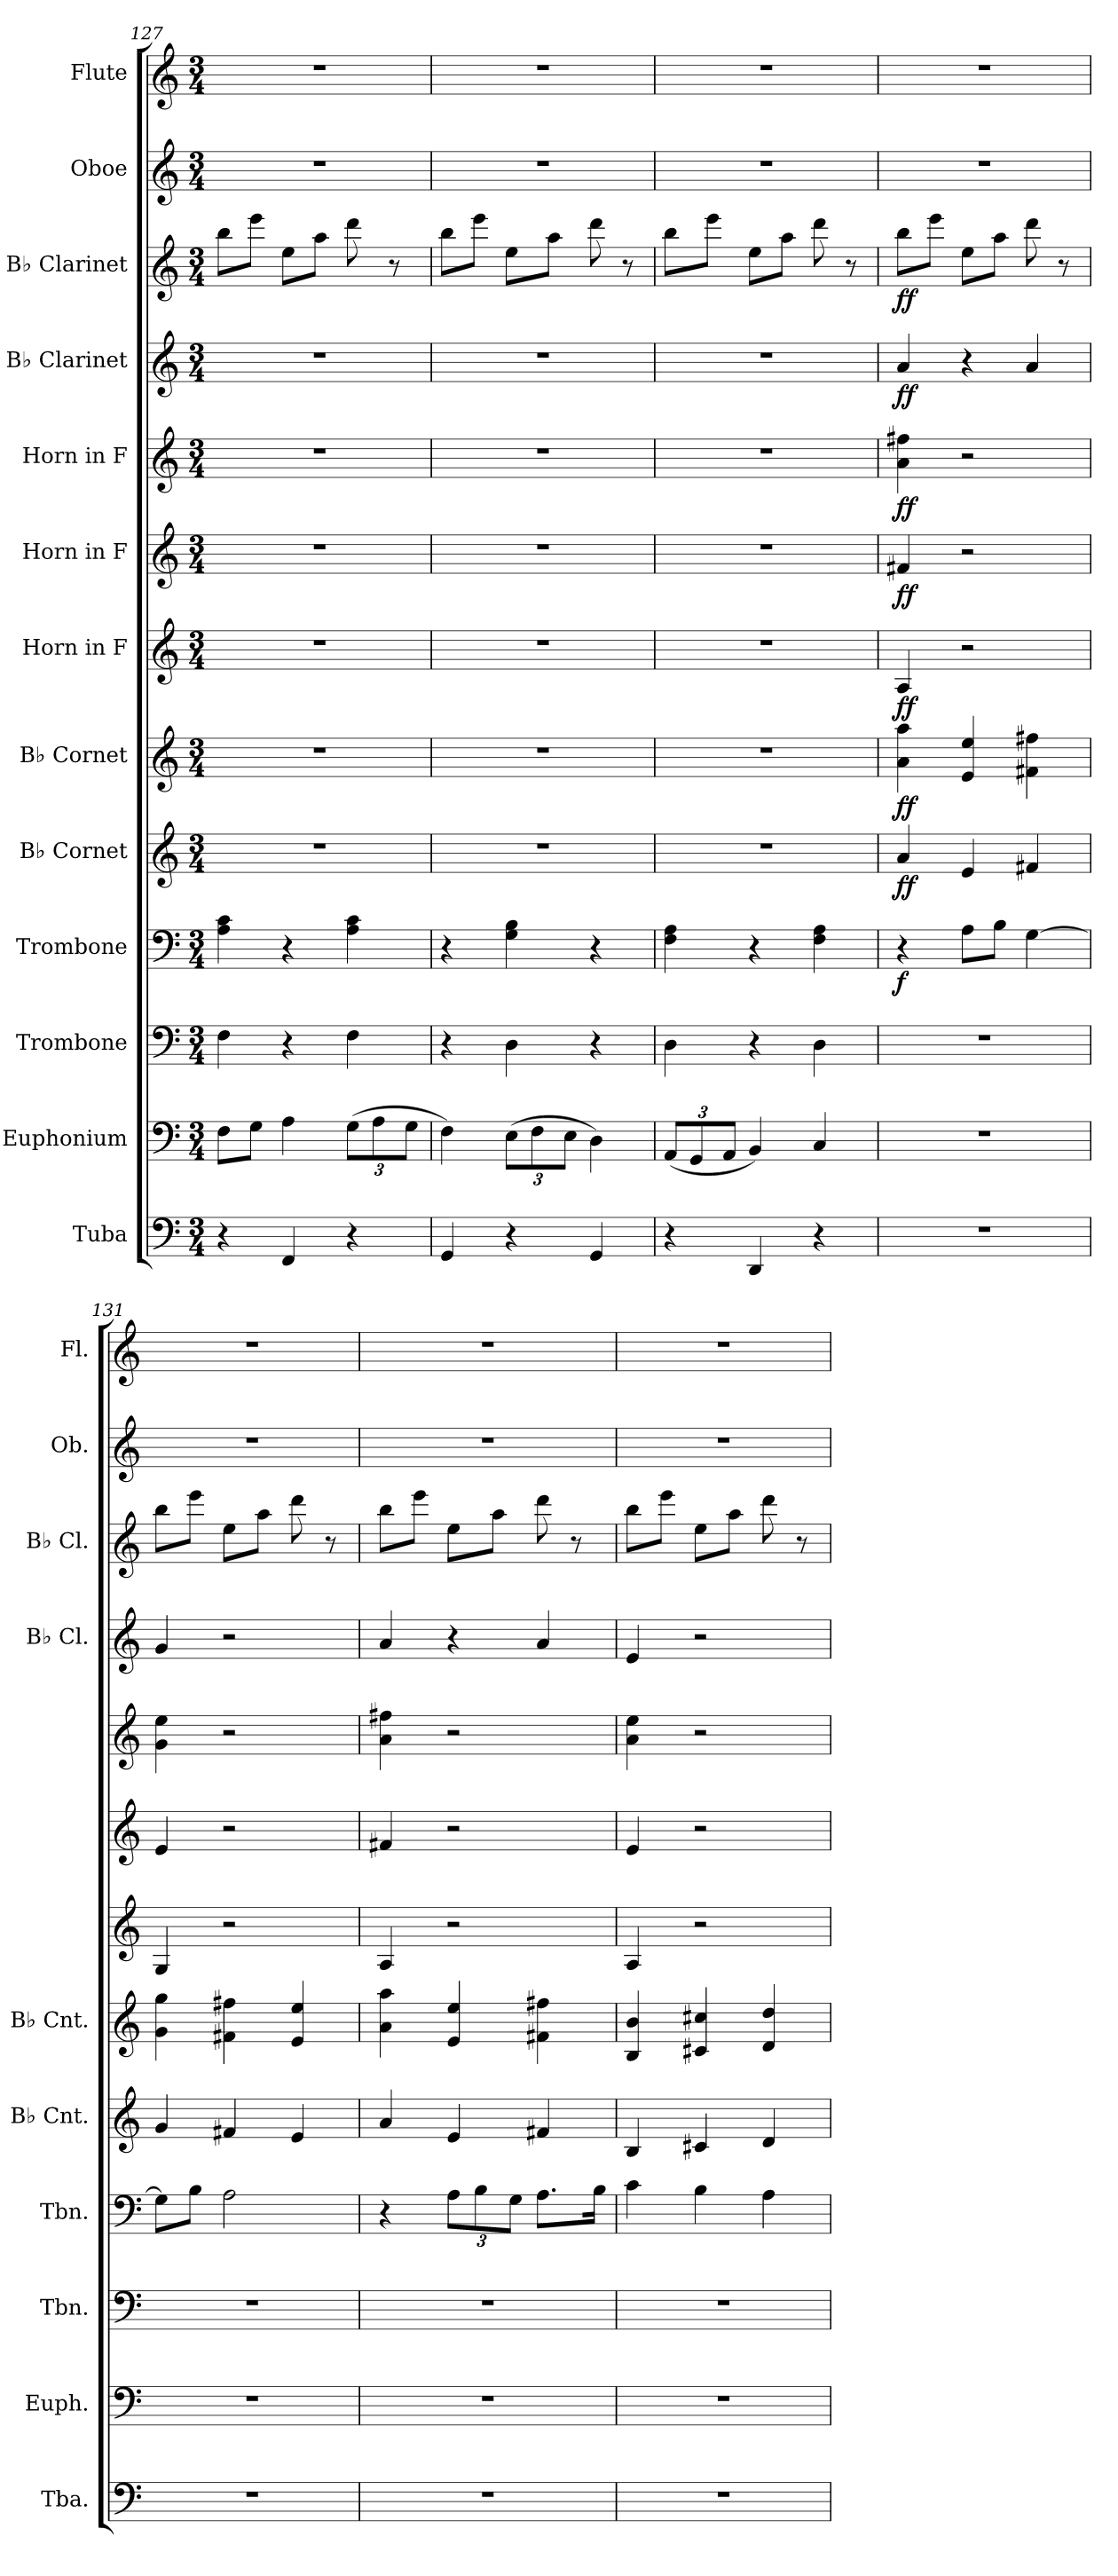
**kern	**kern	**kern	**kern	**dynam	**kern	**dynam	**kern	**dynam	**kern	**dynam	**kern	**dynam	**kern	**dynam	**kern	**dynam	**kern	**dynam	**kern	**kern
*part13	*part12	*part11	*part10	*part10	*part9	*part9	*part8	*part8	*part7	*part7	*part6	*part6	*part5	*part5	*part4	*part4	*part3	*part3	*part2	*part1
*staff13	*staff12	*staff11	*staff10	*staff10	*staff9	*staff9	*staff8	*staff8	*staff7	*staff7	*staff6	*staff6	*staff5	*staff5	*staff4	*staff4	*staff3	*staff3	*staff2	*staff1
*I"Tuba	*I"Euphonium	*I"Trombone	*I"Trombone	*	*I"B♭ Cornet	*	*I"B♭ Cornet	*	*I"Horn in F	*	*I"Horn in F	*	*I"Horn in F	*	*I"B♭ Clarinet	*	*I"B♭ Clarinet	*	*I"Oboe	*I"Flute
*I'Tba.	*I'Euph.	*I'Tbn.	*I'Tbn.	*	*I'B♭ Cnt.	*	*I'B♭ Cnt.	*	*	*	*	*	*	*	*I'B♭ Cl.	*	*I'B♭ Cl.	*	*I'Ob.	*I'Fl.
*clefF4	*clefF4	*clefF4	*clefF4	*	*clefG2	*	*clefG2	*	*clefG2	*	*clefG2	*	*clefG2	*	*clefG2	*	*clefG2	*	*clefG2	*clefG2
*	*	*	*	*	*ITrd1c2	*	*ITrd1c2	*	*ITrd4c7	*	*ITrd4c7	*	*ITrd4c7	*	*ITrd1c2	*	*ITrd1c2	*	*	*
*k[]	*k[]	*k[]	*k[]	*	*k[b-e-]	*	*k[b-e-]	*	*k[b-]	*	*k[b-]	*	*k[b-]	*	*k[b-e-]	*	*k[b-e-]	*	*k[]	*k[]
*M3/4	*M3/4	*M3/4	*M3/4	*	*M3/4	*	*M3/4	*	*M3/4	*	*M3/4	*	*M3/4	*	*M3/4	*	*M3/4	*	*M3/4	*M3/4
=127	=127	=127	=127	=127	=127	=127	=127	=127	=127	=127	=127	=127	=127	=127	=127	=127	=127	=127	=127	=127
4r	8F\L	4F\	4A\ 4c\	.	2.r	.	2.r	.	2.r	.	2.r	.	2.r	.	2.r	.	8aa\L	.	2.r	2.r
.	8G\J	.	.	.	.	.	.	.	.	.	.	.	.	.	.	.	8ddd\J	.	.	.
4FF/	4A\	4r	4r	.	.	.	.	.	.	.	.	.	.	.	.	.	8dd\L	.	.	.
.	.	.	.	.	.	.	.	.	.	.	.	.	.	.	.	.	8gg\J	.	.	.
*	*Xbrackettup	*	*	*	*	*	*	*	*	*	*	*	*	*	*	*	*	*	*	*
4r	(12G\L	4F\	4A\ 4c\	.	.	.	.	.	.	.	.	.	.	.	.	.	8ccc\	.	.	.
.	12A\	.	.	.	.	.	.	.	.	.	.	.	.	.	.	.	.	.	.	.
.	.	.	.	.	.	.	.	.	.	.	.	.	.	.	.	.	8r	.	.	.
.	12G\J	.	.	.	.	.	.	.	.	.	.	.	.	.	.	.	.	.	.	.
=128	=128	=128	=128	=128	=128	=128	=128	=128	=128	=128	=128	=128	=128	=128	=128	=128	=128	=128	=128	=128
4GG/	4F\)	4r	4r	.	2.r	.	2.r	.	2.r	.	2.r	.	2.r	.	2.r	.	8aa\L	.	2.r	2.r
.	.	.	.	.	.	.	.	.	.	.	.	.	.	.	.	.	8ddd\J	.	.	.
4r	(12E\L	4D\	4G\ 4B\	.	.	.	.	.	.	.	.	.	.	.	.	.	8dd\L	.	.	.
.	12F\	.	.	.	.	.	.	.	.	.	.	.	.	.	.	.	.	.	.	.
.	.	.	.	.	.	.	.	.	.	.	.	.	.	.	.	.	8gg\J	.	.	.
.	12E\J	.	.	.	.	.	.	.	.	.	.	.	.	.	.	.	.	.	.	.
4GG/	4D\)	4r	4r	.	.	.	.	.	.	.	.	.	.	.	.	.	8ccc\	.	.	.
.	.	.	.	.	.	.	.	.	.	.	.	.	.	.	.	.	8r	.	.	.
=129	=129	=129	=129	=129	=129	=129	=129	=129	=129	=129	=129	=129	=129	=129	=129	=129	=129	=129	=129	=129
4r	(12AA/L	4D\	4F\ 4A\	.	2.r	.	2.r	.	2.r	.	2.r	.	2.r	.	2.r	.	8aa\L	.	2.r	2.r
.	12GG/	.	.	.	.	.	.	.	.	.	.	.	.	.	.	.	.	.	.	.
.	.	.	.	.	.	.	.	.	.	.	.	.	.	.	.	.	8ddd\J	.	.	.
.	12AA/J	.	.	.	.	.	.	.	.	.	.	.	.	.	.	.	.	.	.	.
4DD/	4BB/)	4r	4r	.	.	.	.	.	.	.	.	.	.	.	.	.	8dd\L	.	.	.
.	.	.	.	.	.	.	.	.	.	.	.	.	.	.	.	.	8gg\J	.	.	.
4r	4C/	4D\	4F\ 4A\	.	.	.	.	.	.	.	.	.	.	.	.	.	8ccc\	.	.	.
.	.	.	.	.	.	.	.	.	.	.	.	.	.	.	.	.	8r	.	.	.
=130	=130	=130	=130	=130	=130	=130	=130	=130	=130	=130	=130	=130	=130	=130	=130	=130	=130	=130	=130	=130
!	!	!	!	!LO:DY:b	!	!LO:DY:b	!	!LO:DY:b	!	!LO:DY:b	!	!LO:DY:b	!	!LO:DY:b	!	!LO:DY:b	!	!LO:DY:b	!	!
2.r	2.r	2.r	4r	f	4g/	ff	4g\ 4gg\	ff	4D/	ff	4Bn/	ff	4d\ 4bn\	ff	4g/	ff	8aa\L	ff	2.r	2.r
.	.	.	.	.	.	.	.	.	.	.	.	.	.	.	.	.	8ddd\J	.	.	.
.	.	.	8A\L	.	4d/	.	4d/ 4dd/	.	2r	.	2r	.	2r	.	4r	.	8dd\L	.	.	.
.	.	.	8B\J	.	.	.	.	.	.	.	.	.	.	.	.	.	8gg\J	.	.	.
.	.	.	[4G\	.	4en/	.	4en\ 4een\	.	.	.	.	.	.	.	4g/	.	8ccc\	.	.	.
.	.	.	.	.	.	.	.	.	.	.	.	.	.	.	.	.	8r	.	.	.
!!LO:PB:g=z
=131	=131	=131	=131	=131	=131	=131	=131	=131	=131	=131	=131	=131	=131	=131	=131	=131	=131	=131	=131	=131
2.r	2.r	2.r	8G\L]	.	4f/	.	4f\ 4ff\	.	4C/	.	4A/	.	4c\ 4a\	.	4f/	.	8aa\L	.	2.r	2.r
.	.	.	8B\J	.	.	.	.	.	.	.	.	.	.	.	.	.	8ddd\J	.	.	.
.	.	.	2A\	.	4en/	.	4en\ 4een\	.	2r	.	2r	.	2r	.	2r	.	8dd\L	.	.	.
.	.	.	.	.	.	.	.	.	.	.	.	.	.	.	.	.	8gg\J	.	.	.
.	.	.	.	.	4d/	.	4d/ 4dd/	.	.	.	.	.	.	.	.	.	8ccc\	.	.	.
.	.	.	.	.	.	.	.	.	.	.	.	.	.	.	.	.	8r	.	.	.
=132	=132	=132	=132	=132	=132	=132	=132	=132	=132	=132	=132	=132	=132	=132	=132	=132	=132	=132	=132	=132
2.r	2.r	2.r	4r	.	4g/	.	4g\ 4gg\	.	4D/	.	4Bn/	.	4d\ 4bn\	.	4g/	.	8aa\L	.	2.r	2.r
.	.	.	.	.	.	.	.	.	.	.	.	.	.	.	.	.	8ddd\J	.	.	.
*	*	*	*Xbrackettup	*	*	*	*	*	*	*	*	*	*	*	*	*	*	*	*	*
.	.	.	12A\L	.	4d/	.	4d/ 4dd/	.	2r	.	2r	.	2r	.	4r	.	8dd\L	.	.	.
.	.	.	12B\	.	.	.	.	.	.	.	.	.	.	.	.	.	.	.	.	.
.	.	.	.	.	.	.	.	.	.	.	.	.	.	.	.	.	8gg\J	.	.	.
.	.	.	12G\J	.	.	.	.	.	.	.	.	.	.	.	.	.	.	.	.	.
.	.	.	8.A\L	.	4en/	.	4en\ 4een\	.	.	.	.	.	.	.	4g/	.	8ccc\	.	.	.
.	.	.	.	.	.	.	.	.	.	.	.	.	.	.	.	.	8r	.	.	.
.	.	.	16B\Jk	.	.	.	.	.	.	.	.	.	.	.	.	.	.	.	.	.
=133	=133	=133	=133	=133	=133	=133	=133	=133	=133	=133	=133	=133	=133	=133	=133	=133	=133	=133	=133	=133
2.r	2.r	2.r	4c\	.	4A/	.	4A/ 4a/	.	4D/	.	4A/	.	4d\ 4a\	.	4d/	.	8aa\L	.	2.r	2.r
.	.	.	.	.	.	.	.	.	.	.	.	.	.	.	.	.	8ddd\J	.	.	.
.	.	.	4B\	.	4Bn/	.	4Bn/ 4bn/	.	2r	.	2r	.	2r	.	2r	.	8dd\L	.	.	.
.	.	.	.	.	.	.	.	.	.	.	.	.	.	.	.	.	8gg\J	.	.	.
.	.	.	4A\	.	4c/	.	4c/ 4cc/	.	.	.	.	.	.	.	.	.	8ccc\	.	.	.
.	.	.	.	.	.	.	.	.	.	.	.	.	.	.	.	.	8r	.	.	.
=	=	=	=	=	=	=	=	=	=	=	=	=	=	=	=	=	=	=	=	=
*-	*-	*-	*-	*-	*-	*-	*-	*-	*-	*-	*-	*-	*-	*-	*-	*-	*-	*-	*-	*-
